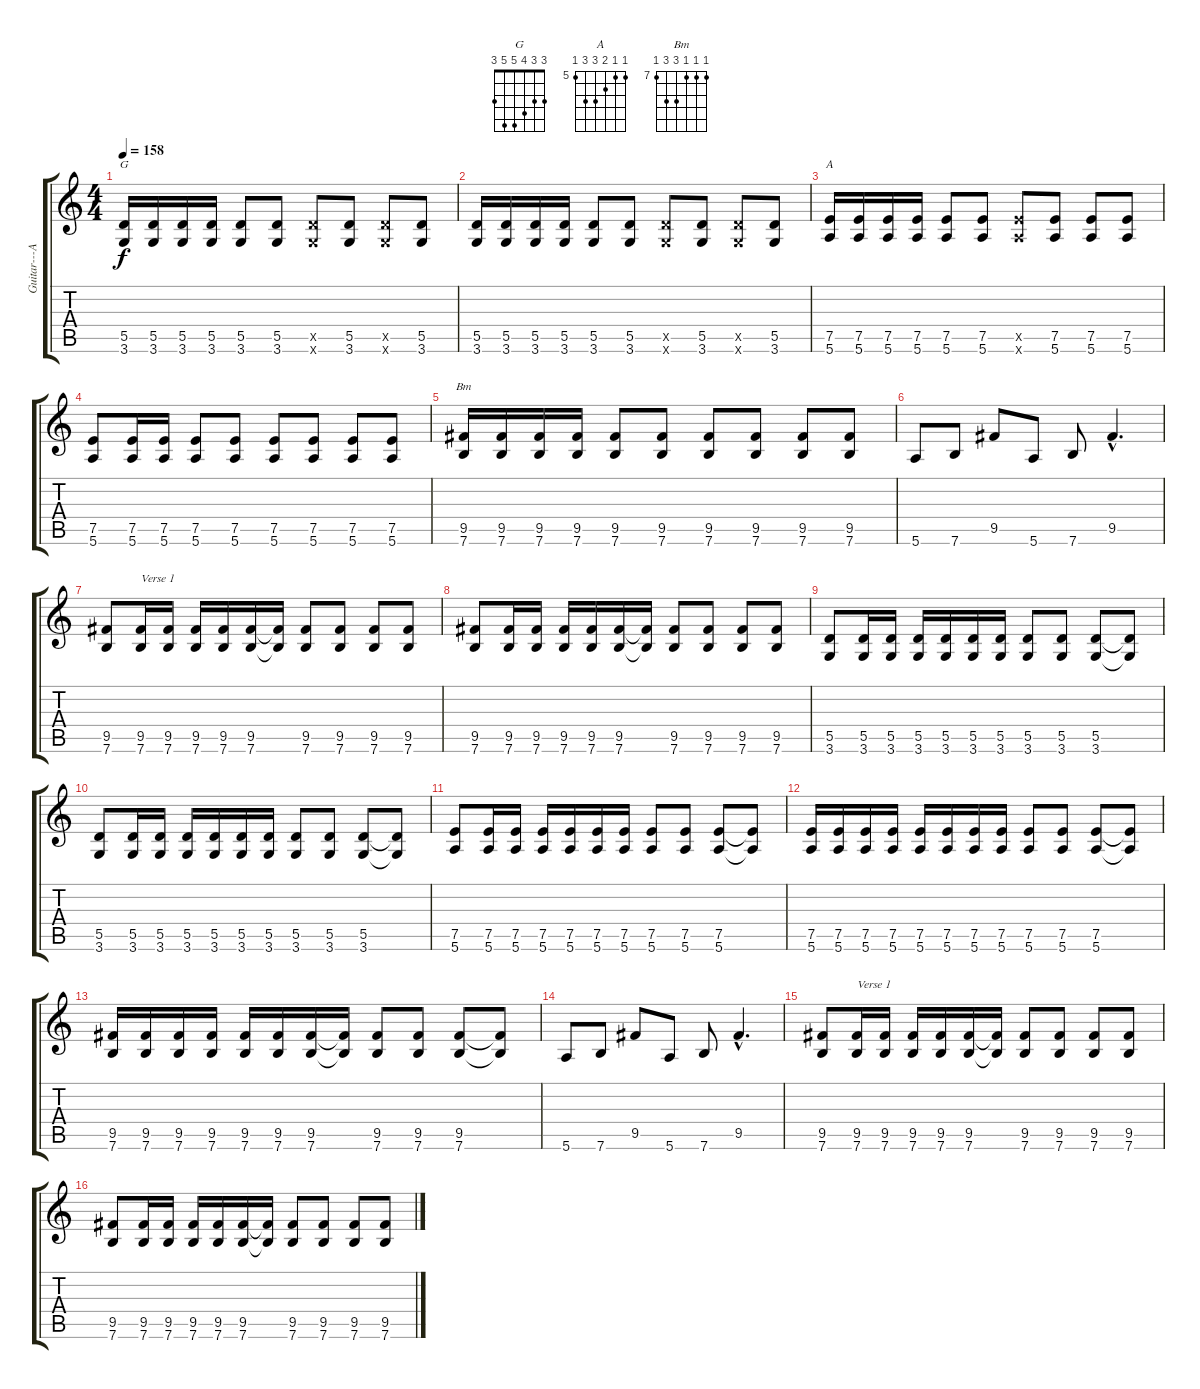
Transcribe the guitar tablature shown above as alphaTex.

\track ("" "Guitar---A") {instrument distortionguitar}
\staff {score tabs}
\tuning (E4 B3 G3 D3 A2 E2) {hide}
\chord ("G" 3 3 4 5 5 3)
\chord ("A" 5 5 6 7 7 5) {firstfret 5}
\chord ("Bm" 7 7 7 9 9 7) {firstfret 7}
\ts (4 4)
\tempo 158
\clef g2
\ks c
(5.5 3.6).16{ch "G" dy f} (5.5 3.6).16 (5.5 3.6).16 (5.5 3.6).16 (5.5 3.6).8 (5.5 3.6).8 (5.5{x} 3.6{x}).8 (5.5 3.6).8 (5.5{x} 3.6{x}).8 (5.5 3.6).8 |
(5.5 3.6).16 (5.5 3.6).16 (5.5 3.6).16 (5.5 3.6).16 (5.5 3.6).8 (5.5 3.6).8 (5.5{x} 3.6{x}).8 (5.5 3.6).8 (5.5{x} 3.6{x}).8 (5.5 3.6).8 |
(7.5 5.6).16{ch "A"} (7.5 5.6).16 (7.5 5.6).16 (7.5 5.6).16 (7.5 5.6).8 (7.5 5.6).8 (7.5{x} 5.6{x}).8 (7.5 5.6).8 (7.5 5.6).8 (7.5 5.6).8 |
(7.5 5.6).8 (7.5 5.6).16 (7.5 5.6).16 (7.5 5.6).8 (7.5 5.6).8 (7.5 5.6).8 (7.5 5.6).8 (7.5 5.6).8 (7.5 5.6).8 |
(9.5 7.6).16{ch "Bm"} (9.5 7.6).16 (9.5 7.6).16 (9.5 7.6).16 (9.5 7.6).8 (9.5 7.6).8 (9.5 7.6).8 (9.5 7.6).8 (9.5 7.6).8 (9.5 7.6).8 |
5.6.8 7.6.8 9.5.8 5.6.8 7.6.8 9.5{hac}.4{d} |
(9.5 7.6).8 (9.5 7.6).16{txt "Verse 1"} (9.5 7.6).16 (9.5 7.6).16 (9.5 7.6).16 (9.5 7.6).16 (9.5{t} 7.6{t}).16 (9.5 7.6).8 (9.5 7.6).8 (9.5 7.6).8 (9.5 7.6).8 |
(9.5 7.6).8 (9.5 7.6).16 (9.5 7.6).16 (9.5 7.6).16 (9.5 7.6).16 (9.5 7.6).16 (9.5{t} 7.6{t}).16 (9.5 7.6).8 (9.5 7.6).8 (9.5 7.6).8 (9.5 7.6).8 |
(5.5 3.6).8 (5.5 3.6).16 (5.5 3.6).16 (5.5 3.6).16 (5.5 3.6).16 (5.5 3.6).16 (5.5 3.6).16 (5.5 3.6).8 (5.5 3.6).8 (5.5 3.6).8 (5.5{t} 3.6{t}).8 |
(5.5 3.6).8 (5.5 3.6).16 (5.5 3.6).16 (5.5 3.6).16 (5.5 3.6).16 (5.5 3.6).16 (5.5 3.6).16 (5.5 3.6).8 (5.5 3.6).8 (5.5 3.6).8 (5.5{t} 3.6{t}).8 |
(7.5 5.6).8 (7.5 5.6).16 (7.5 5.6).16 (7.5 5.6).16 (7.5 5.6).16 (7.5 5.6).16 (7.5 5.6).16 (7.5 5.6).8 (7.5 5.6).8 (7.5 5.6).8 (7.5{t} 5.6{t}).8 |
(7.5 5.6).16 (7.5 5.6).16 (7.5 5.6).16 (7.5 5.6).16 (7.5 5.6).16 (7.5 5.6).16 (7.5 5.6).16 (7.5 5.6).16 (7.5 5.6).8 (7.5 5.6).8 (7.5 5.6).8 (7.5{t} 5.6{t}).8 |
(9.5 7.6).16 (9.5 7.6).16 (9.5 7.6).16 (9.5 7.6).16 (9.5 7.6).16 (9.5 7.6).16 (9.5 7.6).16 (9.5{t} 7.6{t}).16 (9.5 7.6).8 (9.5 7.6).8 (9.5 7.6).8 (9.5{t} 7.6{t}).8 |
5.6.8 7.6.8 9.5.8 5.6.8 7.6.8 9.5{hac}.4{d} |
(9.5 7.6).8 (9.5 7.6).16{txt "Verse 1"} (9.5 7.6).16 (9.5 7.6).16 (9.5 7.6).16 (9.5 7.6).16 (9.5{t} 7.6{t}).16 (9.5 7.6).8 (9.5 7.6).8 (9.5 7.6).8 (9.5 7.6).8 |
(9.5 7.6).8 (9.5 7.6).16 (9.5 7.6).16 (9.5 7.6).16 (9.5 7.6).16 (9.5 7.6).16 (9.5{t} 7.6{t}).16 (9.5 7.6).8 (9.5 7.6).8 (9.5 7.6).8 (9.5 7.6).8
